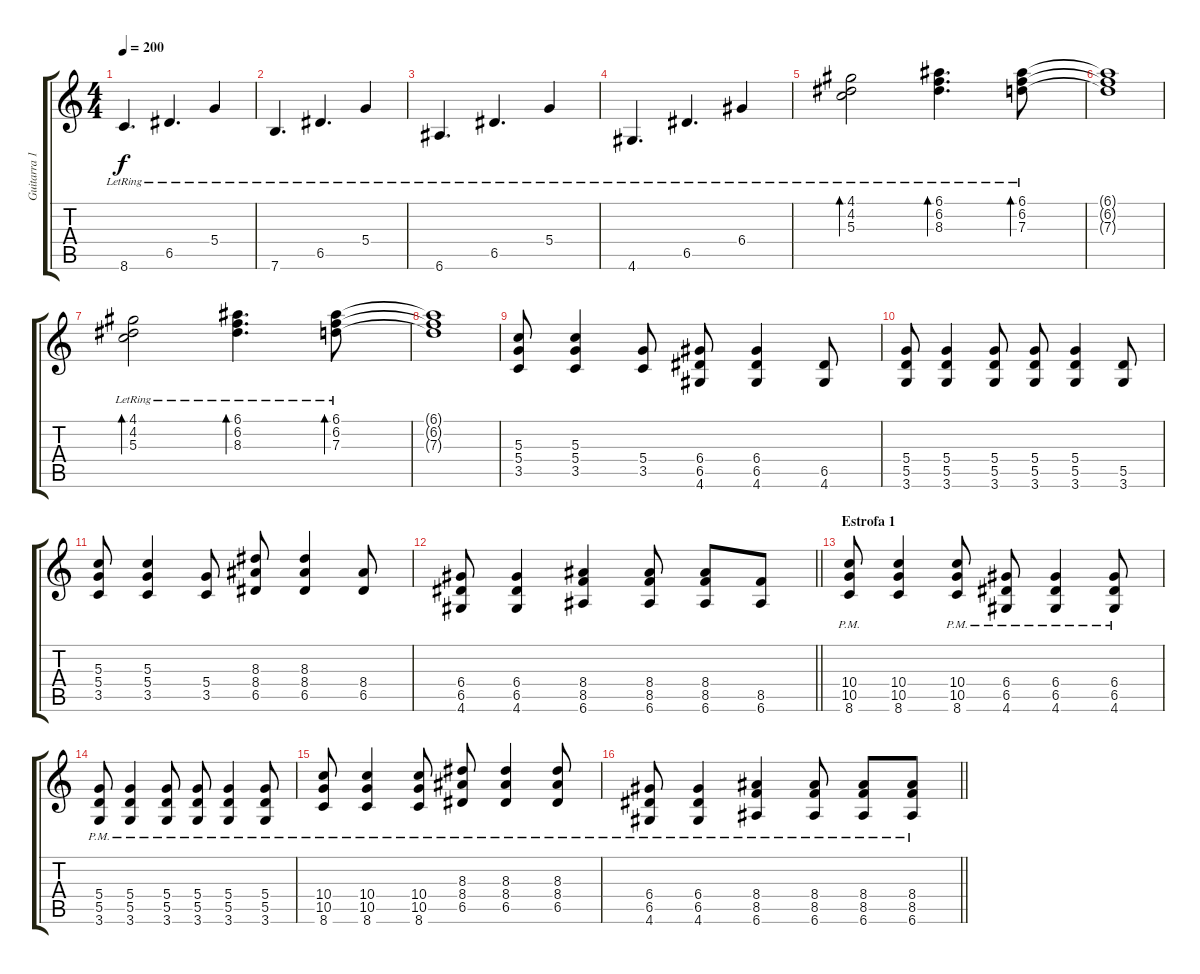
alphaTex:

\track ("Guitarra 1" "Guitarra 1") {instrument distortionguitar}
\staff {score tabs}
\tuning (E4 B3 G3 D3 A2 E2) {hide}
\ts (4 4)
\tempo 200
\clef g2
\ks c
8.6{lr}.4{d dy f} 6.5{lr}.4{d} 5.4{lr}.4 |
7.6{lr}.4{d} 6.5{lr}.4{d} 5.4{lr}.4 |
6.6{lr}.4{d} 6.5{lr}.4{d} 5.4{lr}.4 |
4.6{lr}.4{d} 6.5{lr}.4{d} 6.4{lr}.4 |
(4.1{lr} 4.2{lr} 5.3{lr}).2{bd 480} (6.1{lr} 6.2{lr} 8.3{lr}).4{d bd 480} (6.1{lr} 6.2{lr} 7.3{lr}).8{bd 480} |
(6.1{t} 6.2{t} 7.3{t}).1 |
(4.1{lr} 4.2{lr} 5.3{lr}).2{bd 480} (6.1{lr} 6.2{lr} 8.3{lr}).4{d bd 480} (6.1{lr} 6.2{lr} 7.3{lr}).8{bd 480} |
(6.1{t} 6.2{t} 7.3{t}).1 |
(5.3 5.4 3.5).8{instrument distortionguitar} (5.3 5.4 3.5).4 (5.4 3.5).8 (6.4 6.5 4.6).8 (6.4 6.5 4.6).4 (6.5 4.6).8 |
(5.4 5.5 3.6).8 (5.4 5.5 3.6).4 (5.4 5.5 3.6).8 (5.4 5.5 3.6).8 (5.4 5.5 3.6).4 (5.5 3.6).8 |
(5.3 5.4 3.5).8 (5.3 5.4 3.5).4 (5.4 3.5).8 (8.3 8.4 6.5).8 (8.3 8.4 6.5).4 (8.4 6.5).8 |
\barLineRight lightlight
(6.4 6.5 4.6).8 (6.4 6.5 4.6).4 (8.4 8.5 6.6).4 (8.4 8.5 6.6).8 (8.4 8.5 6.6).8 (8.5 6.6).8 |
\section ("" "Estrofa 1")
(10.4{pm} 10.5{pm} 8.6{pm}).8 (10.4 10.5 8.6).4 (10.4{pm} 10.5{pm} 8.6{pm}).8 (6.4{pm} 6.5{pm} 4.6{pm}).8 (6.4{pm} 6.5{pm} 4.6{pm}).4 (6.4{pm} 6.5{pm} 4.6{pm}).8 |
(5.4{pm} 5.5{pm} 3.6{pm}).8 (5.4{pm} 5.5{pm} 3.6{pm}).4 (5.4{pm} 5.5{pm} 3.6{pm}).8 (5.4{pm} 5.5{pm} 3.6{pm}).8 (5.4{pm} 5.5{pm} 3.6{pm}).4 (5.4{pm} 5.5{pm} 3.6{pm}).8 |
(10.4{pm} 10.5{pm} 8.6{pm}).8 (10.4{pm} 10.5{pm} 8.6{pm}).4 (10.4{pm} 10.5{pm} 8.6{pm}).8 (8.3{pm} 8.4{pm} 6.5{pm}).8 (8.3{pm} 8.4{pm} 6.5{pm}).4 (8.3{pm} 8.4{pm} 6.5{pm}).8 |
\barLineRight lightlight
(6.4{pm} 6.5{pm} 4.6{pm}).8 (6.4{pm} 6.5{pm} 4.6{pm}).4 (8.4{pm} 8.5{pm} 6.6{pm}).4 (8.4{pm} 8.5{pm} 6.6{pm}).8 (8.4{pm} 8.5{pm} 6.6{pm}).8 (8.4{pm} 8.5{pm} 6.6{pm}).8
